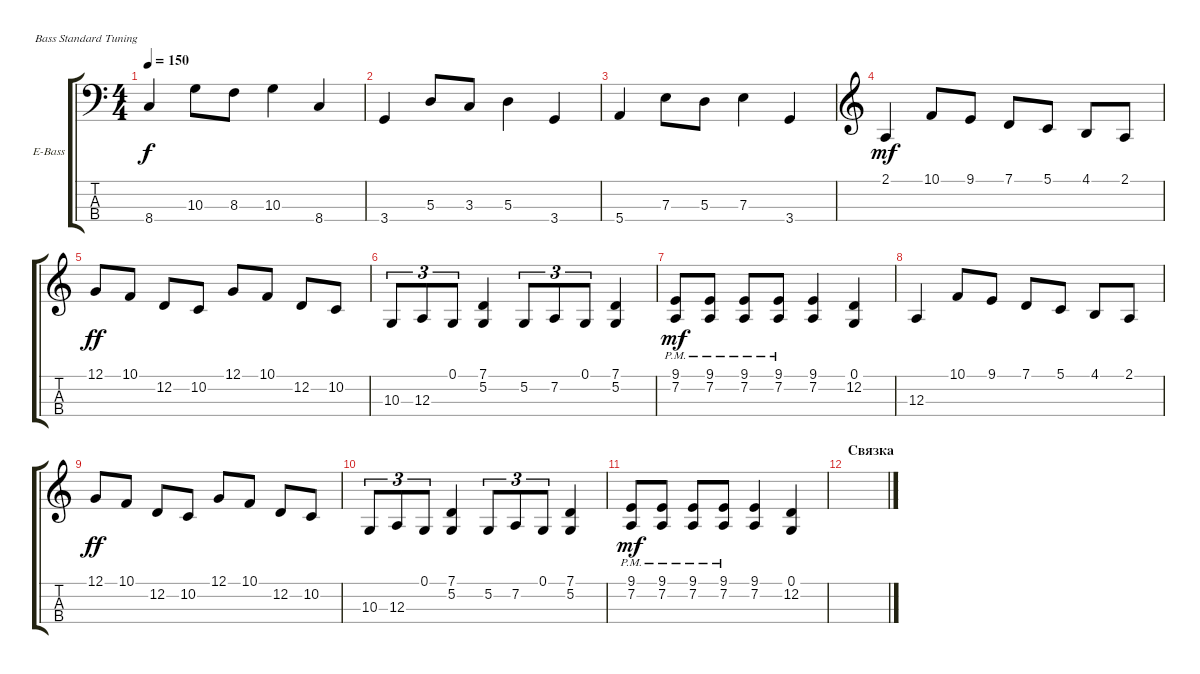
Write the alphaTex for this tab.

\defaultSystemsLayout 4
\bracketExtendMode groupsimilarinstruments
\firstSystemTrackNameOrientation horizontal
\otherSystemsTrackNameOrientation horizontal
\track ("Electric Bass" "E-Bass") {instrument electricbassfinger}
\staff {score tabs}
\tuning (G2 D2 A1 E1)
\ts (4 4)
\tempo 150
\clef f4
\ks c
8.4.4{dy f} 10.3.8 8.3.8 10.3.4 8.4.4 |
3.4.4 5.3.8 3.3.8 5.3.4 3.4.4 |
5.4.4 7.3.8 5.3.8 7.3.4 3.4.4 |
\clef g2
2.1.4{dy mf} 10.1.8 9.1.8 7.1.8 5.1.8 4.1.8 2.1.8 |
12.1.8{dy ff} 10.1.8 12.2.8 10.2.8 12.1.8 10.1.8 12.2.8 10.2.8 |
10.3.8{tu (3 2)} 12.3.8{tu (3 2)} 0.1.8{tu (3 2)} (7.1 5.2).4 5.2.8{tu (3 2)} 7.2.8{tu (3 2)} 0.1.8{tu (3 2)} (7.1 5.2).4 |
(7.2{pm} 9.1{pm}).8{dy mf} (7.2{pm} 9.1{pm}).8 (7.2{pm} 9.1{pm}).8 (7.2{pm} 9.1{pm}).8 (7.2 9.1).4 (0.1 12.2).4 |
12.3.4 10.1.8 9.1.8 7.1.8 5.1.8 4.1.8 2.1.8 |
12.1.8{dy ff} 10.1.8 12.2.8 10.2.8 12.1.8 10.1.8 12.2.8 10.2.8 |
10.3.8{tu (3 2)} 12.3.8{tu (3 2)} 0.1.8{tu (3 2)} (7.1 5.2).4 5.2.8{tu (3 2)} 7.2.8{tu (3 2)} 0.1.8{tu (3 2)} (7.1 5.2).4 |
(7.2{pm} 9.1{pm}).8{dy mf} (7.2{pm} 9.1{pm}).8 (7.2{pm} 9.1{pm}).8 (7.2{pm} 9.1{pm}).8 (7.2 9.1).4 (0.1 12.2).4 |
\section ("" "Связка")
